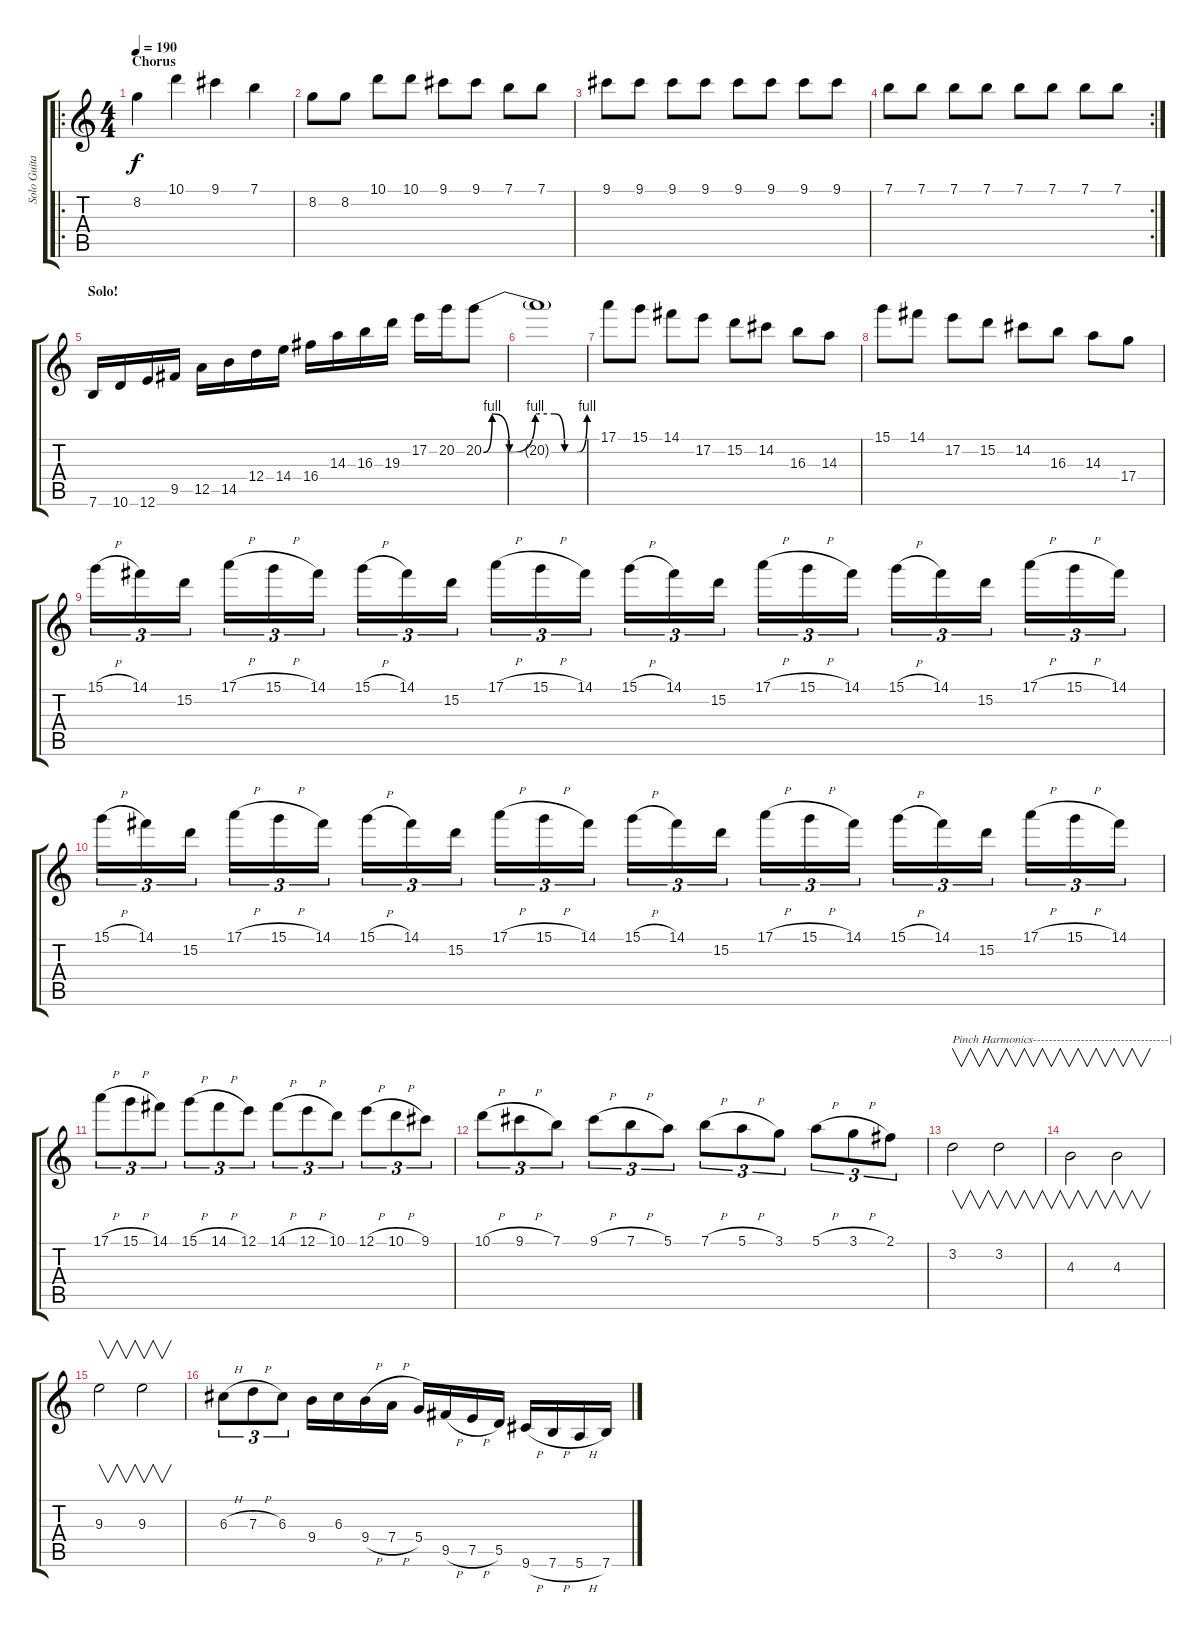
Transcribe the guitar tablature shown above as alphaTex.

\track ("Solo Guitar" "Solo Guita") {instrument overdrivenguitar}
\staff {score tabs}
\tuning (E4 B3 G3 D3 A2 E2) {hide}
\ro
\ts (4 4)
\section ("" "Chorus")
\tempo 190
\clef g2
\ks c
8.2.4{dy f} 10.1.4 9.1.4 7.1.4 |
8.2.8 8.2.8 10.1.8 10.1.8 9.1.8 9.1.8 7.1.8 7.1.8 |
9.1.8 9.1.8 9.1.8 9.1.8 9.1.8 9.1.8 9.1.8 9.1.8 |
\rc 2
7.1.8 7.1.8 7.1.8 7.1.8 7.1.8 7.1.8 7.1.8 7.1.8 |
\section ("" "Solo!")
7.6.16 10.6.16 12.6.16 9.5.16 12.5.16 14.5.16 12.4.16 14.4.16 16.4.16 14.3.16 16.3.16 19.3.16 17.2.16 20.2.16 20.2{be (custom 0 0 5 4 15 0 30 4 41 4 47 0 54 0 60 4)}.8 |
20.2{t}.1 |
17.1.8 15.1.8 14.1.8 17.2.8 15.2.8 14.2.8 16.3.8 14.3.8 |
15.1.8 14.1.8 17.2.8 15.2.8 14.2.8 16.3.8 14.3.8 17.4.8 |
15.1{h}.16{tu (3 2)} 14.1.16{tu (3 2)} 15.2.16{tu (3 2)} 17.1{h}.16{tu (3 2)} 15.1{h}.16{tu (3 2)} 14.1.16{tu (3 2)} 15.1{h}.16{tu (3 2)} 14.1.16{tu (3 2)} 15.2.16{tu (3 2)} 17.1{h}.16{tu (3 2)} 15.1{h}.16{tu (3 2)} 14.1.16{tu (3 2)} 15.1{h}.16{tu (3 2)} 14.1.16{tu (3 2)} 15.2.16{tu (3 2)} 17.1{h}.16{tu (3 2)} 15.1{h}.16{tu (3 2)} 14.1.16{tu (3 2)} 15.1{h}.16{tu (3 2)} 14.1.16{tu (3 2)} 15.2.16{tu (3 2)} 17.1{h}.16{tu (3 2)} 15.1{h}.16{tu (3 2)} 14.1.16{tu (3 2)} |
15.1{h}.16{tu (3 2)} 14.1.16{tu (3 2)} 15.2.16{tu (3 2)} 17.1{h}.16{tu (3 2)} 15.1{h}.16{tu (3 2)} 14.1.16{tu (3 2)} 15.1{h}.16{tu (3 2)} 14.1.16{tu (3 2)} 15.2.16{tu (3 2)} 17.1{h}.16{tu (3 2)} 15.1{h}.16{tu (3 2)} 14.1.16{tu (3 2)} 15.1{h}.16{tu (3 2)} 14.1.16{tu (3 2)} 15.2.16{tu (3 2)} 17.1{h}.16{tu (3 2)} 15.1{h}.16{tu (3 2)} 14.1.16{tu (3 2)} 15.1{h}.16{tu (3 2)} 14.1.16{tu (3 2)} 15.2.16{tu (3 2)} 17.1{h}.16{tu (3 2)} 15.1{h}.16{tu (3 2)} 14.1.16{tu (3 2)} |
17.1{h}.8{tu (3 2)} 15.1{h}.8{tu (3 2)} 14.1.8{tu (3 2)} 15.1{h}.8{tu (3 2)} 14.1{h}.8{tu (3 2)} 12.1.8{tu (3 2)} 14.1{h}.8{tu (3 2)} 12.1{h}.8{tu (3 2)} 10.1.8{tu (3 2)} 12.1{h}.8{tu (3 2)} 10.1{h}.8{tu (3 2)} 9.1.8{tu (3 2)} |
10.1{h}.8{tu (3 2)} 9.1{h}.8{tu (3 2)} 7.1.8{tu (3 2)} 9.1{h}.8{tu (3 2)} 7.1{h}.8{tu (3 2)} 5.1.8{tu (3 2)} 7.1{h}.8{tu (3 2)} 5.1{h}.8{tu (3 2)} 3.1.8{tu (3 2)} 5.1{h}.8{tu (3 2)} 3.1{h}.8{tu (3 2)} 2.1.8{tu (3 2)} |
3.2.2{v txt "Pinch Harmonics----------------------------------|"} 3.2.2{v} |
4.3.2{v} 4.3.2{v} |
9.3.2{v} 9.3.2{v} |
6.3{h}.8{tu (3 2)} 7.3{h}.8{tu (3 2)} 6.3.8{tu (3 2)} 9.4.16 6.3.16 9.4{h}.16 7.4{h}.16 5.4.16 9.5{h}.16 7.5{h}.16 5.5.16 9.6{h}.16 7.6{h}.16 5.6{h}.16 7.6.16
